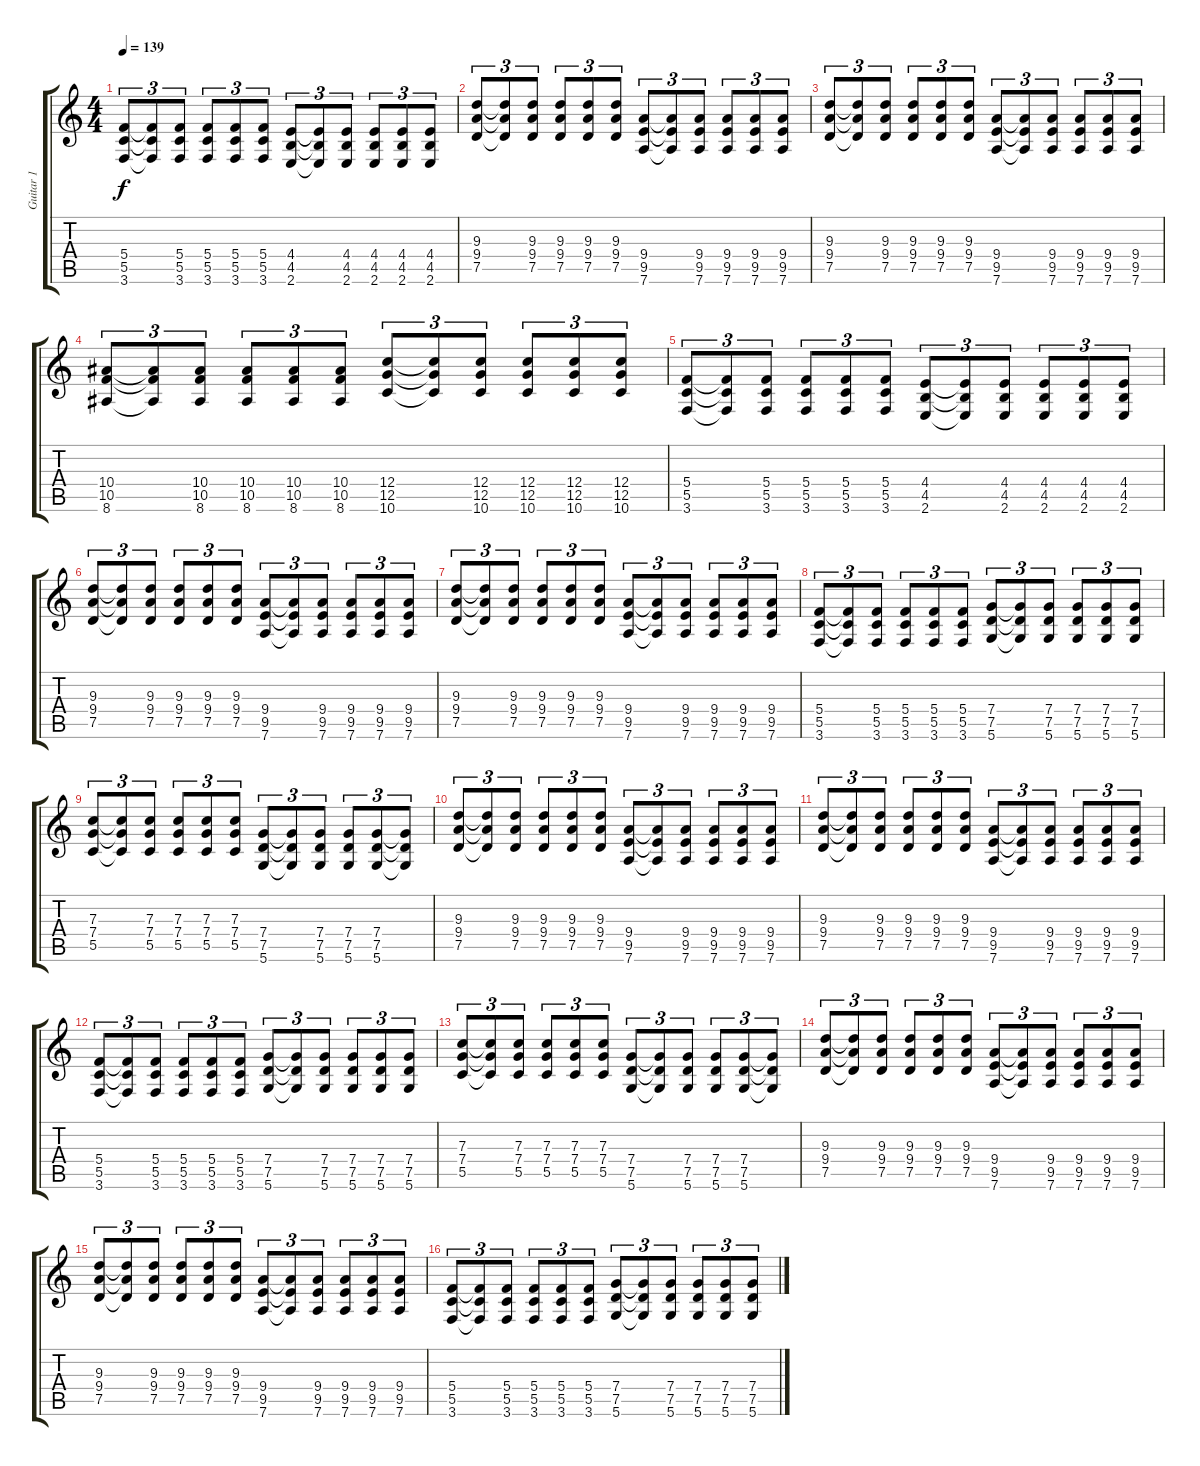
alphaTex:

\track ("Guitar 1" "Guitar 1") {instrument distortionguitar}
\staff {score tabs}
\tuning (D4 A3 F3 C3 G2 D2) {hide}
\ts (4 4)
\tempo 139
\clef g2
\ks c
(5.4 5.5 3.6).8{tu (3 2) dy f} (5.4{t} 5.5{t} 3.6{t}).8{tu (3 2)} (5.4 5.5 3.6).8{tu (3 2)} (5.4 5.5 3.6).8{tu (3 2)} (5.4 5.5 3.6).8{tu (3 2)} (5.4 5.5 3.6).8{tu (3 2)} (4.4 4.5 2.6).8{tu (3 2)} (4.4{t} 4.5{t} 2.6{t}).8{tu (3 2)} (4.4 4.5 2.6).8{tu (3 2)} (4.4 4.5 2.6).8{tu (3 2)} (4.4 4.5 2.6).8{tu (3 2)} (4.4 4.5 2.6).8{tu (3 2)} |
(9.3 9.4 7.5).8{tu (3 2)} (9.3{t} 9.4{t} 7.5{t}).8{tu (3 2)} (9.3 9.4 7.5).8{tu (3 2)} (9.3 9.4 7.5).8{tu (3 2)} (9.3 9.4 7.5).8{tu (3 2)} (9.3 9.4 7.5).8{tu (3 2)} (9.4 9.5 7.6).8{tu (3 2)} (9.4{t} 9.5{t} 7.6{t}).8{tu (3 2)} (9.4 9.5 7.6).8{tu (3 2)} (9.4 9.5 7.6).8{tu (3 2)} (9.4 9.5 7.6).8{tu (3 2)} (9.4 9.5 7.6).8{tu (3 2)} |
(9.3 9.4 7.5).8{tu (3 2)} (9.3{t} 9.4{t} 7.5{t}).8{tu (3 2)} (9.3 9.4 7.5).8{tu (3 2)} (9.3 9.4 7.5).8{tu (3 2)} (9.3 9.4 7.5).8{tu (3 2)} (9.3 9.4 7.5).8{tu (3 2)} (9.4 9.5 7.6).8{tu (3 2)} (9.4{t} 9.5{t} 7.6{t}).8{tu (3 2)} (9.4 9.5 7.6).8{tu (3 2)} (9.4 9.5 7.6).8{tu (3 2)} (9.4 9.5 7.6).8{tu (3 2)} (9.4 9.5 7.6).8{tu (3 2)} |
(10.4 10.5 8.6).8{tu (3 2)} (10.4{t} 10.5{t} 8.6{t}).8{tu (3 2)} (10.4 10.5 8.6).8{tu (3 2)} (10.4 10.5 8.6).8{tu (3 2)} (10.4 10.5 8.6).8{tu (3 2)} (10.4 10.5 8.6).8{tu (3 2)} (12.4 12.5 10.6).8{tu (3 2)} (12.4{t} 12.5{t} 10.6{t}).8{tu (3 2)} (12.4 12.5 10.6).8{tu (3 2)} (12.4 12.5 10.6).8{tu (3 2)} (12.4 12.5 10.6).8{tu (3 2)} (12.4 12.5 10.6).8{tu (3 2)} |
(5.4 5.5 3.6).8{tu (3 2)} (5.4{t} 5.5{t} 3.6{t}).8{tu (3 2)} (5.4 5.5 3.6).8{tu (3 2)} (5.4 5.5 3.6).8{tu (3 2)} (5.4 5.5 3.6).8{tu (3 2)} (5.4 5.5 3.6).8{tu (3 2)} (4.4 4.5 2.6).8{tu (3 2)} (4.4{t} 4.5{t} 2.6{t}).8{tu (3 2)} (4.4 4.5 2.6).8{tu (3 2)} (4.4 4.5 2.6).8{tu (3 2)} (4.4 4.5 2.6).8{tu (3 2)} (4.4 4.5 2.6).8{tu (3 2)} |
(9.3 9.4 7.5).8{tu (3 2)} (9.3{t} 9.4{t} 7.5{t}).8{tu (3 2)} (9.3 9.4 7.5).8{tu (3 2)} (9.3 9.4 7.5).8{tu (3 2)} (9.3 9.4 7.5).8{tu (3 2)} (9.3 9.4 7.5).8{tu (3 2)} (9.4 9.5 7.6).8{tu (3 2)} (9.4{t} 9.5{t} 7.6{t}).8{tu (3 2)} (9.4 9.5 7.6).8{tu (3 2)} (9.4 9.5 7.6).8{tu (3 2)} (9.4 9.5 7.6).8{tu (3 2)} (9.4 9.5 7.6).8{tu (3 2)} |
(9.3 9.4 7.5).8{tu (3 2)} (9.3{t} 9.4{t} 7.5{t}).8{tu (3 2)} (9.3 9.4 7.5).8{tu (3 2)} (9.3 9.4 7.5).8{tu (3 2)} (9.3 9.4 7.5).8{tu (3 2)} (9.3 9.4 7.5).8{tu (3 2)} (9.4 9.5 7.6).8{tu (3 2)} (9.4{t} 9.5{t} 7.6{t}).8{tu (3 2)} (9.4 9.5 7.6).8{tu (3 2)} (9.4 9.5 7.6).8{tu (3 2)} (9.4 9.5 7.6).8{tu (3 2)} (9.4 9.5 7.6).8{tu (3 2)} |
(5.4 5.5 3.6).8{tu (3 2)} (5.4{t} 5.5{t} 3.6{t}).8{tu (3 2)} (5.4 5.5 3.6).8{tu (3 2)} (5.4 5.5 3.6).8{tu (3 2)} (5.4 5.5 3.6).8{tu (3 2)} (5.4 5.5 3.6).8{tu (3 2)} (7.4 7.5 5.6).8{tu (3 2)} (7.4{t} 7.5{t} 5.6{t}).8{tu (3 2)} (7.4 7.5 5.6).8{tu (3 2)} (7.4 7.5 5.6).8{tu (3 2)} (7.4 7.5 5.6).8{tu (3 2)} (7.4 7.5 5.6).8{tu (3 2)} |
(7.3 7.4 5.5).8{tu (3 2)} (7.3{t} 7.4{t} 5.5{t}).8{tu (3 2)} (7.3 7.4 5.5).8{tu (3 2)} (7.3 7.4 5.5).8{tu (3 2)} (7.3 7.4 5.5).8{tu (3 2)} (7.3 7.4 5.5).8{tu (3 2)} (7.4 7.5 5.6).8{tu (3 2)} (7.4{t} 7.5{t} 5.6{t}).8{tu (3 2)} (7.4 7.5 5.6).8{tu (3 2)} (7.4 7.5 5.6).8{tu (3 2)} (7.4 7.5 5.6).8{tu (3 2)} (7.4{t} 7.5{t} 5.6{t}).8{tu (3 2)} |
(9.3 9.4 7.5).8{tu (3 2)} (9.3{t} 9.4{t} 7.5{t}).8{tu (3 2)} (9.3 9.4 7.5).8{tu (3 2)} (9.3 9.4 7.5).8{tu (3 2)} (9.3 9.4 7.5).8{tu (3 2)} (9.3 9.4 7.5).8{tu (3 2)} (9.4 9.5 7.6).8{tu (3 2)} (9.4{t} 9.5{t} 7.6{t}).8{tu (3 2)} (9.4 9.5 7.6).8{tu (3 2)} (9.4 9.5 7.6).8{tu (3 2)} (9.4 9.5 7.6).8{tu (3 2)} (9.4 9.5 7.6).8{tu (3 2)} |
(9.3 9.4 7.5).8{tu (3 2)} (9.3{t} 9.4{t} 7.5{t}).8{tu (3 2)} (9.3 9.4 7.5).8{tu (3 2)} (9.3 9.4 7.5).8{tu (3 2)} (9.3 9.4 7.5).8{tu (3 2)} (9.3 9.4 7.5).8{tu (3 2)} (9.4 9.5 7.6).8{tu (3 2)} (9.4{t} 9.5{t} 7.6{t}).8{tu (3 2)} (9.4 9.5 7.6).8{tu (3 2)} (9.4 9.5 7.6).8{tu (3 2)} (9.4 9.5 7.6).8{tu (3 2)} (9.4 9.5 7.6).8{tu (3 2)} |
(5.4 5.5 3.6).8{tu (3 2)} (5.4{t} 5.5{t} 3.6{t}).8{tu (3 2)} (5.4 5.5 3.6).8{tu (3 2)} (5.4 5.5 3.6).8{tu (3 2)} (5.4 5.5 3.6).8{tu (3 2)} (5.4 5.5 3.6).8{tu (3 2)} (7.4 7.5 5.6).8{tu (3 2)} (7.4{t} 7.5{t} 5.6{t}).8{tu (3 2)} (7.4 7.5 5.6).8{tu (3 2)} (7.4 7.5 5.6).8{tu (3 2)} (7.4 7.5 5.6).8{tu (3 2)} (7.4 7.5 5.6).8{tu (3 2)} |
(7.3 7.4 5.5).8{tu (3 2)} (7.3{t} 7.4{t} 5.5{t}).8{tu (3 2)} (7.3 7.4 5.5).8{tu (3 2)} (7.3 7.4 5.5).8{tu (3 2)} (7.3 7.4 5.5).8{tu (3 2)} (7.3 7.4 5.5).8{tu (3 2)} (7.4 7.5 5.6).8{tu (3 2)} (7.4{t} 7.5{t} 5.6{t}).8{tu (3 2)} (7.4 7.5 5.6).8{tu (3 2)} (7.4 7.5 5.6).8{tu (3 2)} (7.4 7.5 5.6).8{tu (3 2)} (7.4{t} 7.5{t} 5.6{t}).8{tu (3 2)} |
(9.3 9.4 7.5).8{tu (3 2)} (9.3{t} 9.4{t} 7.5{t}).8{tu (3 2)} (9.3 9.4 7.5).8{tu (3 2)} (9.3 9.4 7.5).8{tu (3 2)} (9.3 9.4 7.5).8{tu (3 2)} (9.3 9.4 7.5).8{tu (3 2)} (9.4 9.5 7.6).8{tu (3 2)} (9.4{t} 9.5{t} 7.6{t}).8{tu (3 2)} (9.4 9.5 7.6).8{tu (3 2)} (9.4 9.5 7.6).8{tu (3 2)} (9.4 9.5 7.6).8{tu (3 2)} (9.4 9.5 7.6).8{tu (3 2)} |
(9.3 9.4 7.5).8{tu (3 2)} (9.3{t} 9.4{t} 7.5{t}).8{tu (3 2)} (9.3 9.4 7.5).8{tu (3 2)} (9.3 9.4 7.5).8{tu (3 2)} (9.3 9.4 7.5).8{tu (3 2)} (9.3 9.4 7.5).8{tu (3 2)} (9.4 9.5 7.6).8{tu (3 2)} (9.4{t} 9.5{t} 7.6{t}).8{tu (3 2)} (9.4 9.5 7.6).8{tu (3 2)} (9.4 9.5 7.6).8{tu (3 2)} (9.4 9.5 7.6).8{tu (3 2)} (9.4 9.5 7.6).8{tu (3 2)} |
(5.4 5.5 3.6).8{tu (3 2)} (5.4{t} 5.5{t} 3.6{t}).8{tu (3 2)} (5.4 5.5 3.6).8{tu (3 2)} (5.4 5.5 3.6).8{tu (3 2)} (5.4 5.5 3.6).8{tu (3 2)} (5.4 5.5 3.6).8{tu (3 2)} (7.4 7.5 5.6).8{tu (3 2)} (7.4{t} 7.5{t} 5.6{t}).8{tu (3 2)} (7.4 7.5 5.6).8{tu (3 2)} (7.4 7.5 5.6).8{tu (3 2)} (7.4 7.5 5.6).8{tu (3 2)} (7.4 7.5 5.6).8{tu (3 2)}
